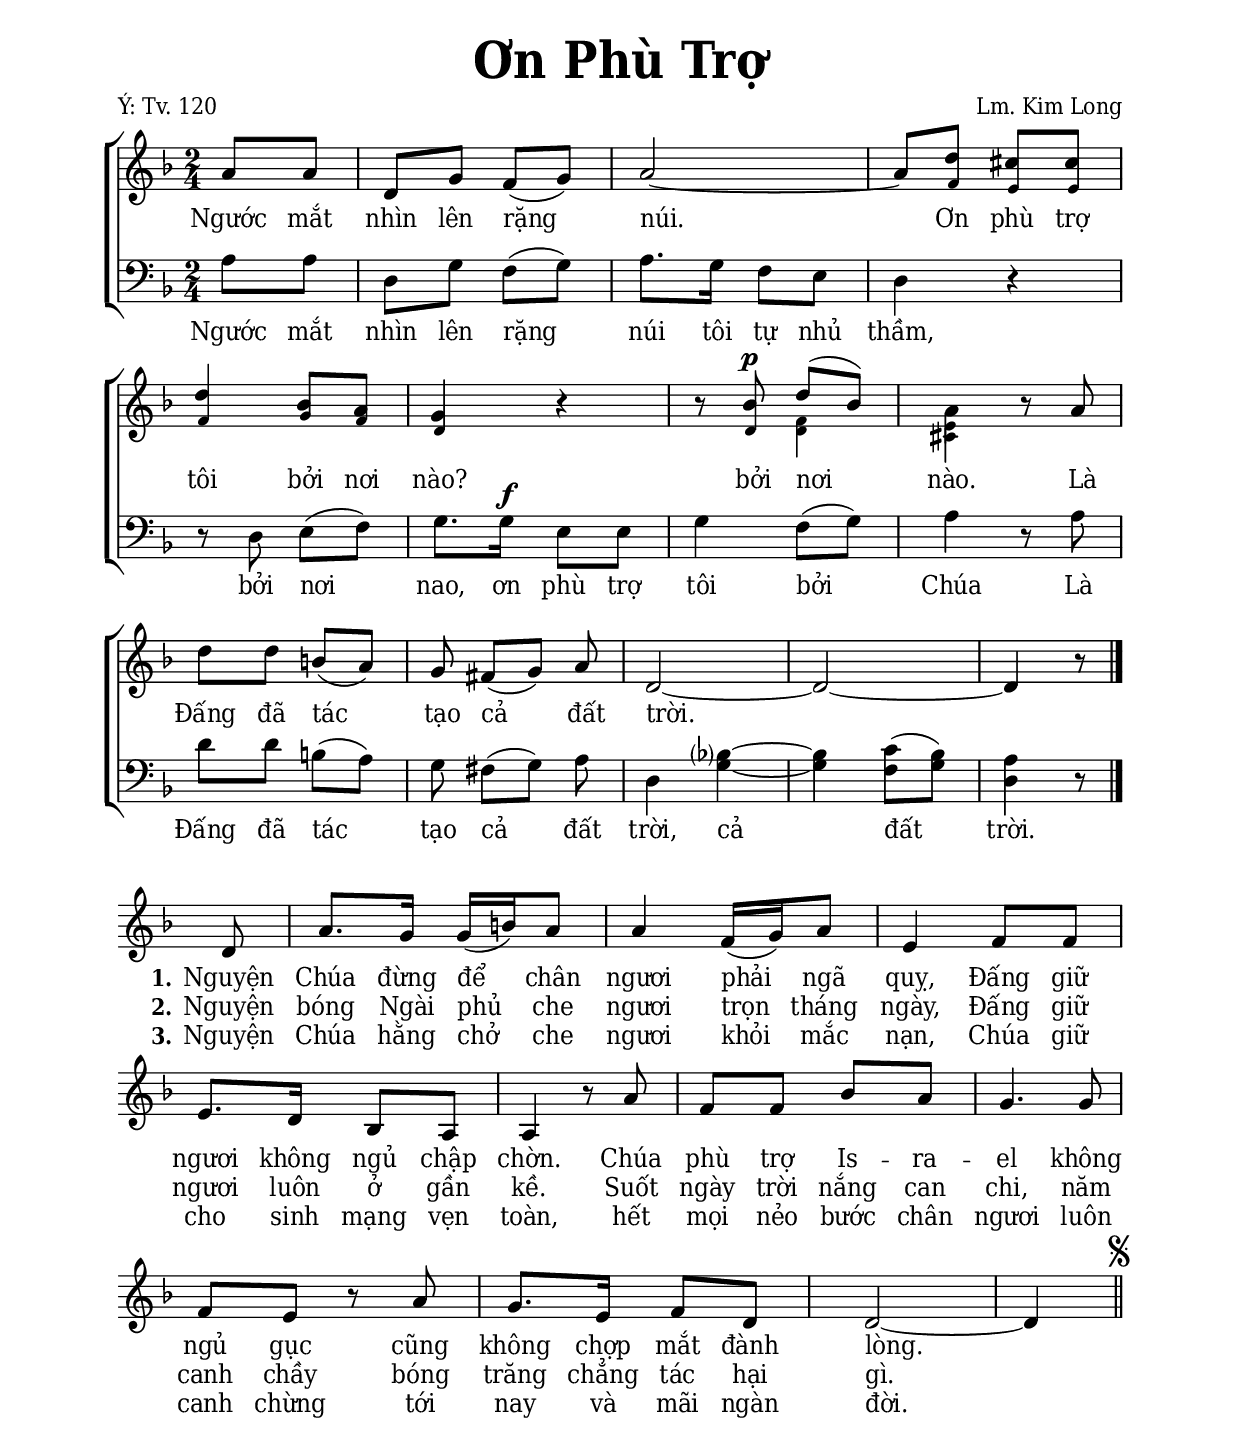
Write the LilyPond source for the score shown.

% Cài đặt chung
\version "2.22.1"
\include "english.ly"

\header {
  title = \markup { \fontsize #3 "Ơn Phù Trợ" }
  poet = "Ý: Tv. 120"
  composer = "Lm. Kim Long"
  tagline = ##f
}

% Nhạc
% Đổi kích thước nốt cho bè phụ
notBePhu =
#(define-music-function (font-size music) (number? ly:music?)
   (for-some-music
     (lambda (m)
       (if (music-is-of-type? m 'rhythmic-event)
           (begin
             (set! (ly:music-property m 'tweaks)
                   (cons `(font-size . ,font-size)
                         (ly:music-property m 'tweaks)))
             #t)
           #f))
     music)
   music)

nhacDiepKhucSop = \relative c'' {
  \partial 4 a8 a |
  d, g f (g) |
  a2 ~ |
  a8 d cs cs |
  d4 bf8 a |
  g4 r |
  r8 bf ^\p d (bf) |
  \once \stemDown a4 r8 a |
  d d b! (a) |
  g fs ([g]) a |
  d,2 ~ |
  d ~ |
  d4 r8 \bar "|." \break
}

nhacDiepKhucAlto = \relative c' {
  a'8 a d, g f (g) |
  a2 ~ |
  a8 f e e |
  f4 g8 f |
  d4 r |
  r8 d <f d>4 |
  <e cs> r8 a |
  d d b! (a) |
  g fs ([g]) a |
  d,2 ~ |
  d ~ |
  d4 r8
}

nhacDiepKhucBas = \relative c' {
  a8 a |
  d, g f (g) |
  a8. g16 f8 e |
  d4 r |
  r8 d e (f) |
  g8. g16 ^\f e8 e |
  g4 f8 (g) |
  a4 r8 a |
  d d b! (a) |
  g fs ([g]) a |
  d,4
  <<
    {
      bf'?4 ~ |
      bf c8 (bf) |
      a4
    }
    {
      g4 ~ |
      g f8 (g) |
      d4
    }
  >>
  r8
}

nhacPhienKhuc = \relative c' {
  \partial 8 d8 |
  a'8. g16 g (b!) a8 |
  a4 f16 (g) a8 |
  e4 f8 f |
  e8. d16 bf8 a |
  a4 r8 a' |
  f f bf a |
  g4. g8 |
  f e r a |
  g8. e16 f8 d |
  d2 ~ |
  d4
  \once \override Score.RehearsalMark.font-size = #0.1
  \mark \markup { \musicglyph #"scripts.segno" }
  \bar "||"
}

% Lời
loiDiepKhucSop = \lyricmode {
  Ngước mắt nhìn lên rặng núi.
  Ơn phù trợ tôi bởi nơi nào? bởi nơi nào.
  Là Đấng đã tác tạo cả đất trời.
}

loiDiepKhucBas = \lyricmode {
  Ngước mắt nhìn lên rặng núi tôi tự nhủ thầm,
  bởi nơi nao, ơn phù trợ tôi bởi Chúa
  Là Đấng đã tác tạo cả đất trời, cả đất trời.
}

loiPhienKhucMot = \lyricmode {
  \set stanza = #"1."
  Nguyện Chúa đừng để chân ngươi phải ngã quỵ,
  Đấng giữ ngươi không ngủ chập chờn.
  Chúa phù trợ Is -- ra -- el không ngủ gục
  cũng không chợp mắt đành lòng.
}

loiPhienKhucHai = \lyricmode {
  \set stanza = #"2."
  Nguyện bóng Ngài phủ che ngươi trọn tháng ngày,
  Đấng giữ ngươi luôn ở gần kề.
  Suốt ngày trời nắng can chi,
  năm canh chầy bóng trăng chẳng tác hại gì.
}

loiPhienKhucBa = \lyricmode {
  \set stanza = #"3."
  Nguyện Chúa hằng chở che ngươi khỏi mắc nạn,
  Chúa giữ cho sinh mạng vẹn toàn,
  hết mọi nẻo bước chân ngươi luôn canh chừng
  tới nay và mãi ngàn đời.
}

% Dàn trang
\paper {
  #(set-paper-size "a4")
  top-margin = 15\mm
  bottom-margin = 20\mm
  left-margin = 20\mm
  right-margin = 20\mm
  indent = #0
  #(define fonts
    (make-pango-font-tree
      "Deja Vu Serif Condensed"
      "Deja Vu Serif Condensed"
      "Deja Vu Serif Condensed"
      (/ 20 20)))
  print-page-number = #f
  %page-count = #2
  %systems-per-page = 5
}

TongNhip = {
  \key f \major \time 2/4
  \set Timing.beamExceptions = #'()
  \set Timing.baseMoment = #(ly:make-moment 1/4)
}

% Đổi kích thước nốt cho bè phụ
notBePhu =
#(define-music-function (font-size music) (number? ly:music?)
   (for-some-music
     (lambda (m)
       (if (music-is-of-type? m 'rhythmic-event)
           (begin
             (set! (ly:music-property m 'tweaks)
                   (cons `(font-size . ,font-size)
                         (ly:music-property m 'tweaks)))
             #t)
           #f))
     music)
   music)
\score {
  \new ChoirStaff <<
    \new Staff \with {
        \consists "Merge_rests_engraver"
        printPartCombineTexts = ##f
      }
      <<
      \new Voice \TongNhip \partCombine 
        \nhacDiepKhucSop
        \notBePhu -2 { \nhacDiepKhucAlto }
      \new NullVoice = beSop \nhacDiepKhucSop
      \new Lyrics \lyricsto beSop \loiDiepKhucSop
      >>
    \new Staff <<
        \clef "bass"
        \new Voice = beBas {
          \TongNhip \nhacDiepKhucBas
        }
      \new Lyrics \lyricsto beBas \loiDiepKhucBas
    >>
  >>
  \layout {
    \override Lyrics.LyricSpace.minimum-distance = #2.0
    \override Score.BarNumber.break-visibility = ##(#f #f #f)
    \override Score.SpacingSpanner.uniform-stretching = ##t
  }
}

\score {
  \new ChoirStaff <<
    \new Staff
      <<
      \new Voice = beSop {
        \TongNhip \nhacPhienKhuc
      }
    >>
    \new Lyrics \lyricsto beSop \loiPhienKhucMot
    \new Lyrics \lyricsto beSop \loiPhienKhucHai
    \new Lyrics \lyricsto beSop \loiPhienKhucBa
  >>
  \layout {
    \override Staff.TimeSignature.transparent = ##t
    \override Lyrics.LyricSpace.minimum-distance = #2.0
    \override LyricHyphen.minimum-distance = #2.0
    \override Score.BarNumber.break-visibility = ##(#f #f #f)
    \override Score.SpacingSpanner.uniform-stretching = ##t
  } 
}
